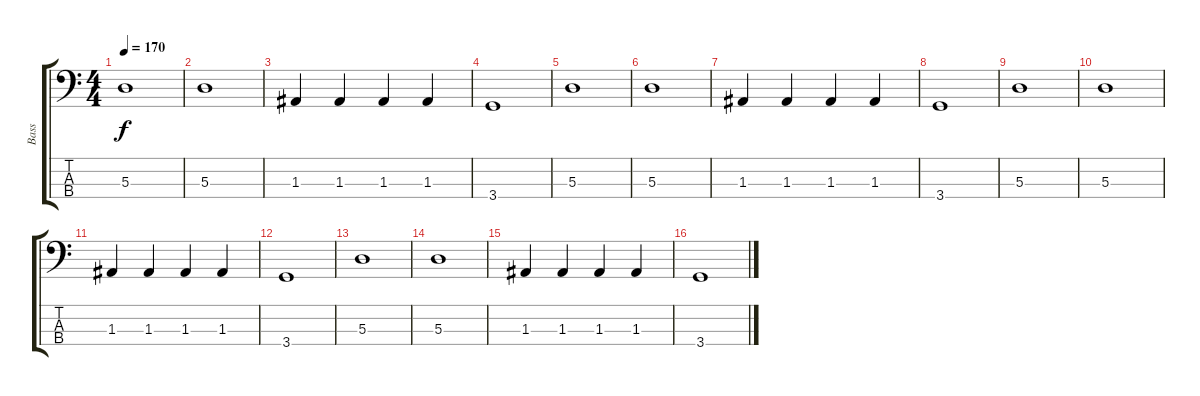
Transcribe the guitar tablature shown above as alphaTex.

\track ("Bass" "Bass") {instrument electricbasspick}
\staff {score tabs}
\tuning (G2 D2 A1 E1) {hide}
\ts (4 4)
\tempo 170
\clef f4
\ks c
5.3.1{dy f} |
5.3.1 |
1.3.4 1.3.4 1.3.4 1.3.4 |
3.4.1 |
5.3.1 |
5.3.1 |
1.3.4 1.3.4 1.3.4 1.3.4 |
3.4.1 |
5.3.1 |
5.3.1 |
1.3.4 1.3.4 1.3.4 1.3.4 |
3.4.1 |
5.3.1 |
5.3.1 |
1.3.4 1.3.4 1.3.4 1.3.4 |
3.4.1
